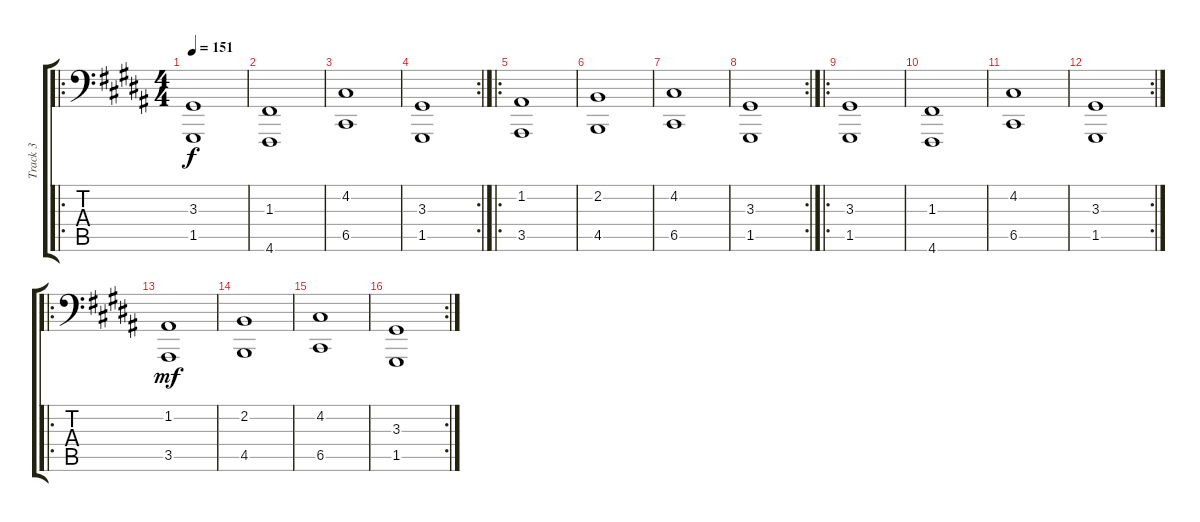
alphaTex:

\track ("Track 3" "Track 3") {instrument stringensemble1}
\staff {score tabs}
\tuning (D3 A2 F2 C2 G1 D1) {hide}
\ro
\ts (4 4)
\tempo 151
\clef f4
\ks g#minor
(3.3 1.5).1{dy f} |
(1.3 4.6).1 |
(4.2 6.5).1 |
\rc 2
(3.3 1.5).1 |
\ro
(1.2 3.5).1 |
(2.2 4.5).1 |
(4.2 6.5).1 |
\rc 2
(3.3 1.5).1 |
\ro
(3.3 1.5).1 |
(1.3 4.6).1 |
(4.2 6.5).1 |
\rc 2
(3.3 1.5).1 |
\ro
(1.2 3.5).1{dy mf} |
(2.2 4.5).1 |
(4.2 6.5).1 |
\rc 2
(3.3 1.5).1
